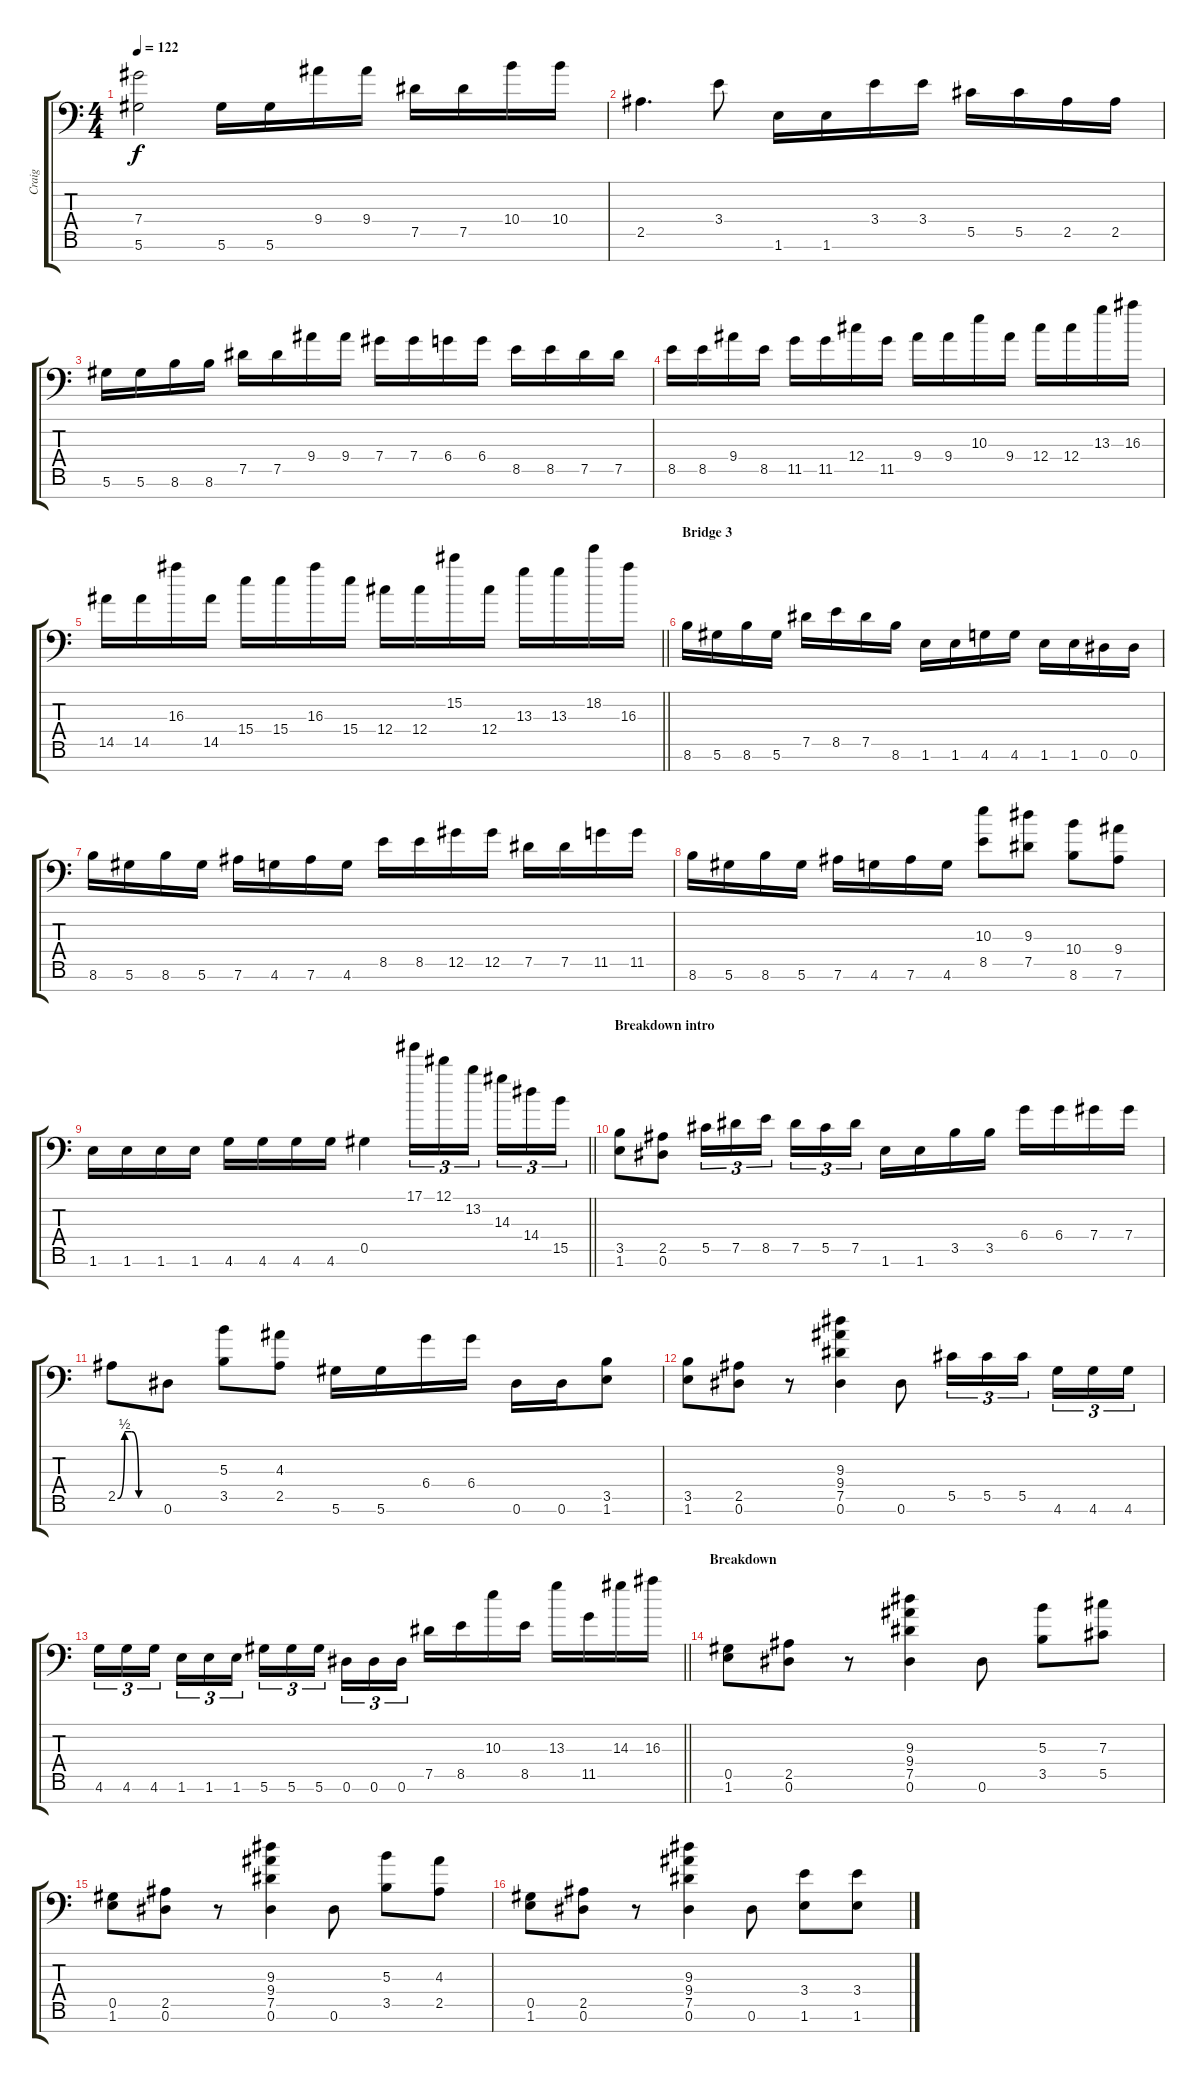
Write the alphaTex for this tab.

\track ("Craig" "Craig") {solo instrument distortionguitar}
\staff {score tabs}
\tuning (Eb4 Bb3 Gb3 Db3 Ab2 Eb2 Ab1) {hide}
\ts (4 4)
\tempo 122
\clef f4
\ks c
(7.4 5.6).2{dy f} 5.6.16 5.6.16 9.4.16 9.4.16 7.5.16 7.5.16 10.4.16 10.4.16 |
2.5.4{d} 3.4.8 1.6.16 1.6.16 3.4.16 3.4.16 5.5.16 5.5.16 2.5.16 2.5.16 |
5.6.16 5.6.16 8.6.16 8.6.16 7.5.16 7.5.16 9.4.16 9.4.16 7.4.16 7.4.16 6.4.16 6.4.16 8.5.16 8.5.16 7.5.16 7.5.16 |
8.5.16 8.5.16 9.4.16 8.5.16 11.5.16 11.5.16 12.4.16 11.5.16 9.4.16 9.4.16 10.3.16 9.4.16 12.4.16 12.4.16 13.3.16 16.3.16 |
\barLineRight lightlight
14.5.16 14.5.16 16.3.16 14.5.16 15.4.16 15.4.16 16.3.16 15.4.16 12.4.16 12.4.16 15.2.16 12.4.16 13.3.16 13.3.16 18.2.16 16.3.16 |
\section ("" "Bridge 3")
8.6.16 5.6.16 8.6.16 5.6.16 7.5.16 8.5.16 7.5.16 8.6.16 1.6.16 1.6.16 4.6.16 4.6.16 1.6.16 1.6.16 0.6.16 0.6.16 |
8.6.16 5.6.16 8.6.16 5.6.16 7.6.16 4.6.16 7.6.16 4.6.16 8.5.16 8.5.16 12.5.16 12.5.16 7.5.16 7.5.16 11.5.16 11.5.16 |
8.6.16 5.6.16 8.6.16 5.6.16 7.6.16 4.6.16 7.6.16 4.6.16 (10.3 8.5).8 (9.3 7.5).8 (10.4 8.6).8 (9.4 7.6).8 |
\barLineRight lightlight
1.6.16 1.6.16 1.6.16 1.6.16 4.6.16 4.6.16 4.6.16 4.6.16 0.5.4 17.1.16{tu (3 2)} 12.1.16{tu (3 2)} 13.2.16{tu (3 2) beam splitsecondary} 14.3.16{tu (3 2)} 14.4.16{tu (3 2)} 15.5.16{tu (3 2)} |
\section ("" "Breakdown intro")
(3.5 1.6).8 (2.5 0.6).8 5.5.16{tu (3 2)} 7.5.16{tu (3 2)} 8.5.16{tu (3 2) beam splitsecondary} 7.5.16{tu (3 2)} 5.5.16{tu (3 2)} 7.5.16{tu (3 2)} 1.6.16 1.6.16 3.5.16 3.5.16 6.4.16 6.4.16 7.4.16 7.4.16 |
2.5{be (custom 0 0 10 2 20 2 30 0 60 0)}.8 0.6.8 (5.3 3.5).8 (4.3 2.5).8 5.6.16 5.6.16 6.4.16 6.4.16 0.6.16 0.6.16 (3.5 1.6).8 |
(3.5 1.6).8 (2.5 0.6).8 r.8 (9.3 9.4 7.5 0.6).4 0.6.8 5.5.16{tu (3 2)} 5.5.16{tu (3 2)} 5.5.16{tu (3 2) beam splitsecondary} 4.6.16{tu (3 2)} 4.6.16{tu (3 2)} 4.6.16{tu (3 2)} |
\barLineRight lightlight
4.6.16{tu (3 2)} 4.6.16{tu (3 2)} 4.6.16{tu (3 2) beam splitsecondary} 1.6.16{tu (3 2)} 1.6.16{tu (3 2)} 1.6.16{tu (3 2)} 5.6.16{tu (3 2)} 5.6.16{tu (3 2)} 5.6.16{tu (3 2) beam splitsecondary} 0.6.16{tu (3 2)} 0.6.16{tu (3 2)} 0.6.16{tu (3 2)} 7.5.16 8.5.16 10.3.16 8.5.16 13.3.16 11.5.16 14.3.16 16.3.16 |
\section ("" "Breakdown")
(0.5 1.6).8 (2.5 0.6).8 r.8 (9.3 9.4 7.5 0.6).4 0.6.8 (5.3 3.5).8 (7.3 5.5).8 |
(0.5 1.6).8 (2.5 0.6).8 r.8 (9.3 9.4 7.5 0.6).4 0.6.8 (5.3 3.5).8 (4.3 2.5).8 |
(0.5 1.6).8 (2.5 0.6).8 r.8 (9.3 9.4 7.5 0.6).4 0.6.8 (3.4 1.6).8 (3.4 1.6).8
